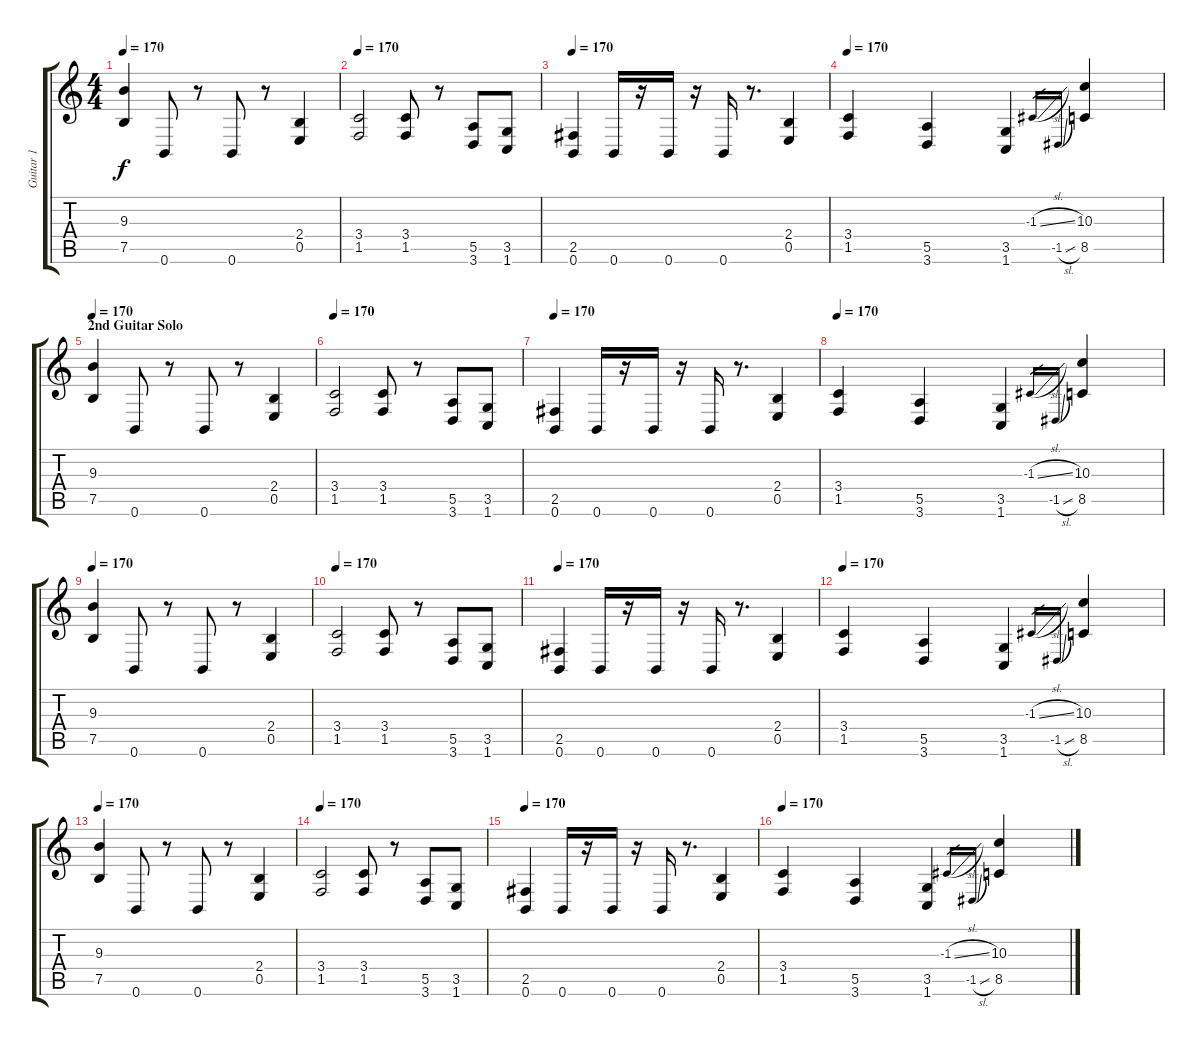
\track ("Guitar 1" "Guitar 1") {instrument distortionguitar}
\staff {score tabs}
\tuning (B3 Gb3 D3 A2 E2 B1) {hide}
\ts (4 4)
\tempo 170
\clef g2
\ks c
(9.3 7.5).4{dy f} 0.6.8 r.8 0.6.8 r.8 (2.4 0.5).4 |
\tempo 170
(3.4 1.5).2 (3.4 1.5).8 r.8 (5.5 3.6).8 (3.5 1.6).8 |
\tempo 170
(2.5 0.6).4 0.6.16 r.16 0.6.16 r.16 0.6.16 r.8{d} (2.4 0.5).4 |
\tempo 170
(3.4 1.5).4 (5.5 3.6).4 (3.5 1.6).4 -1.3{sl}.16{gr} -1.5{sl}.16{gr} (10.3 8.5).4 |
\section ("" "2nd Guitar Solo")
\tempo 170
(9.3 7.5).4 0.6.8 r.8 0.6.8 r.8 (2.4 0.5).4 |
\tempo 170
(3.4 1.5).2 (3.4 1.5).8 r.8 (5.5 3.6).8 (3.5 1.6).8 |
\tempo 170
(2.5 0.6).4 0.6.16 r.16 0.6.16 r.16 0.6.16 r.8{d} (2.4 0.5).4 |
\tempo 170
(3.4 1.5).4 (5.5 3.6).4 (3.5 1.6).4 -1.3{sl}.16{gr} -1.5{sl}.16{gr} (10.3 8.5).4 |
\tempo 170
(9.3 7.5).4 0.6.8 r.8 0.6.8 r.8 (2.4 0.5).4 |
\tempo 170
(3.4 1.5).2 (3.4 1.5).8 r.8 (5.5 3.6).8 (3.5 1.6).8 |
\tempo 170
(2.5 0.6).4 0.6.16 r.16 0.6.16 r.16 0.6.16 r.8{d} (2.4 0.5).4 |
\tempo 170
(3.4 1.5).4 (5.5 3.6).4 (3.5 1.6).4 -1.3{sl}.16{gr} -1.5{sl}.16{gr} (10.3 8.5).4 |
\tempo 170
(9.3 7.5).4 0.6.8 r.8 0.6.8 r.8 (2.4 0.5).4 |
\tempo 170
(3.4 1.5).2 (3.4 1.5).8 r.8 (5.5 3.6).8 (3.5 1.6).8 |
\tempo 170
(2.5 0.6).4 0.6.16 r.16 0.6.16 r.16 0.6.16 r.8{d} (2.4 0.5).4 |
\tempo 170
(3.4 1.5).4 (5.5 3.6).4 (3.5 1.6).4 -1.3{sl}.16{gr} -1.5{sl}.16{gr} (10.3 8.5).4
